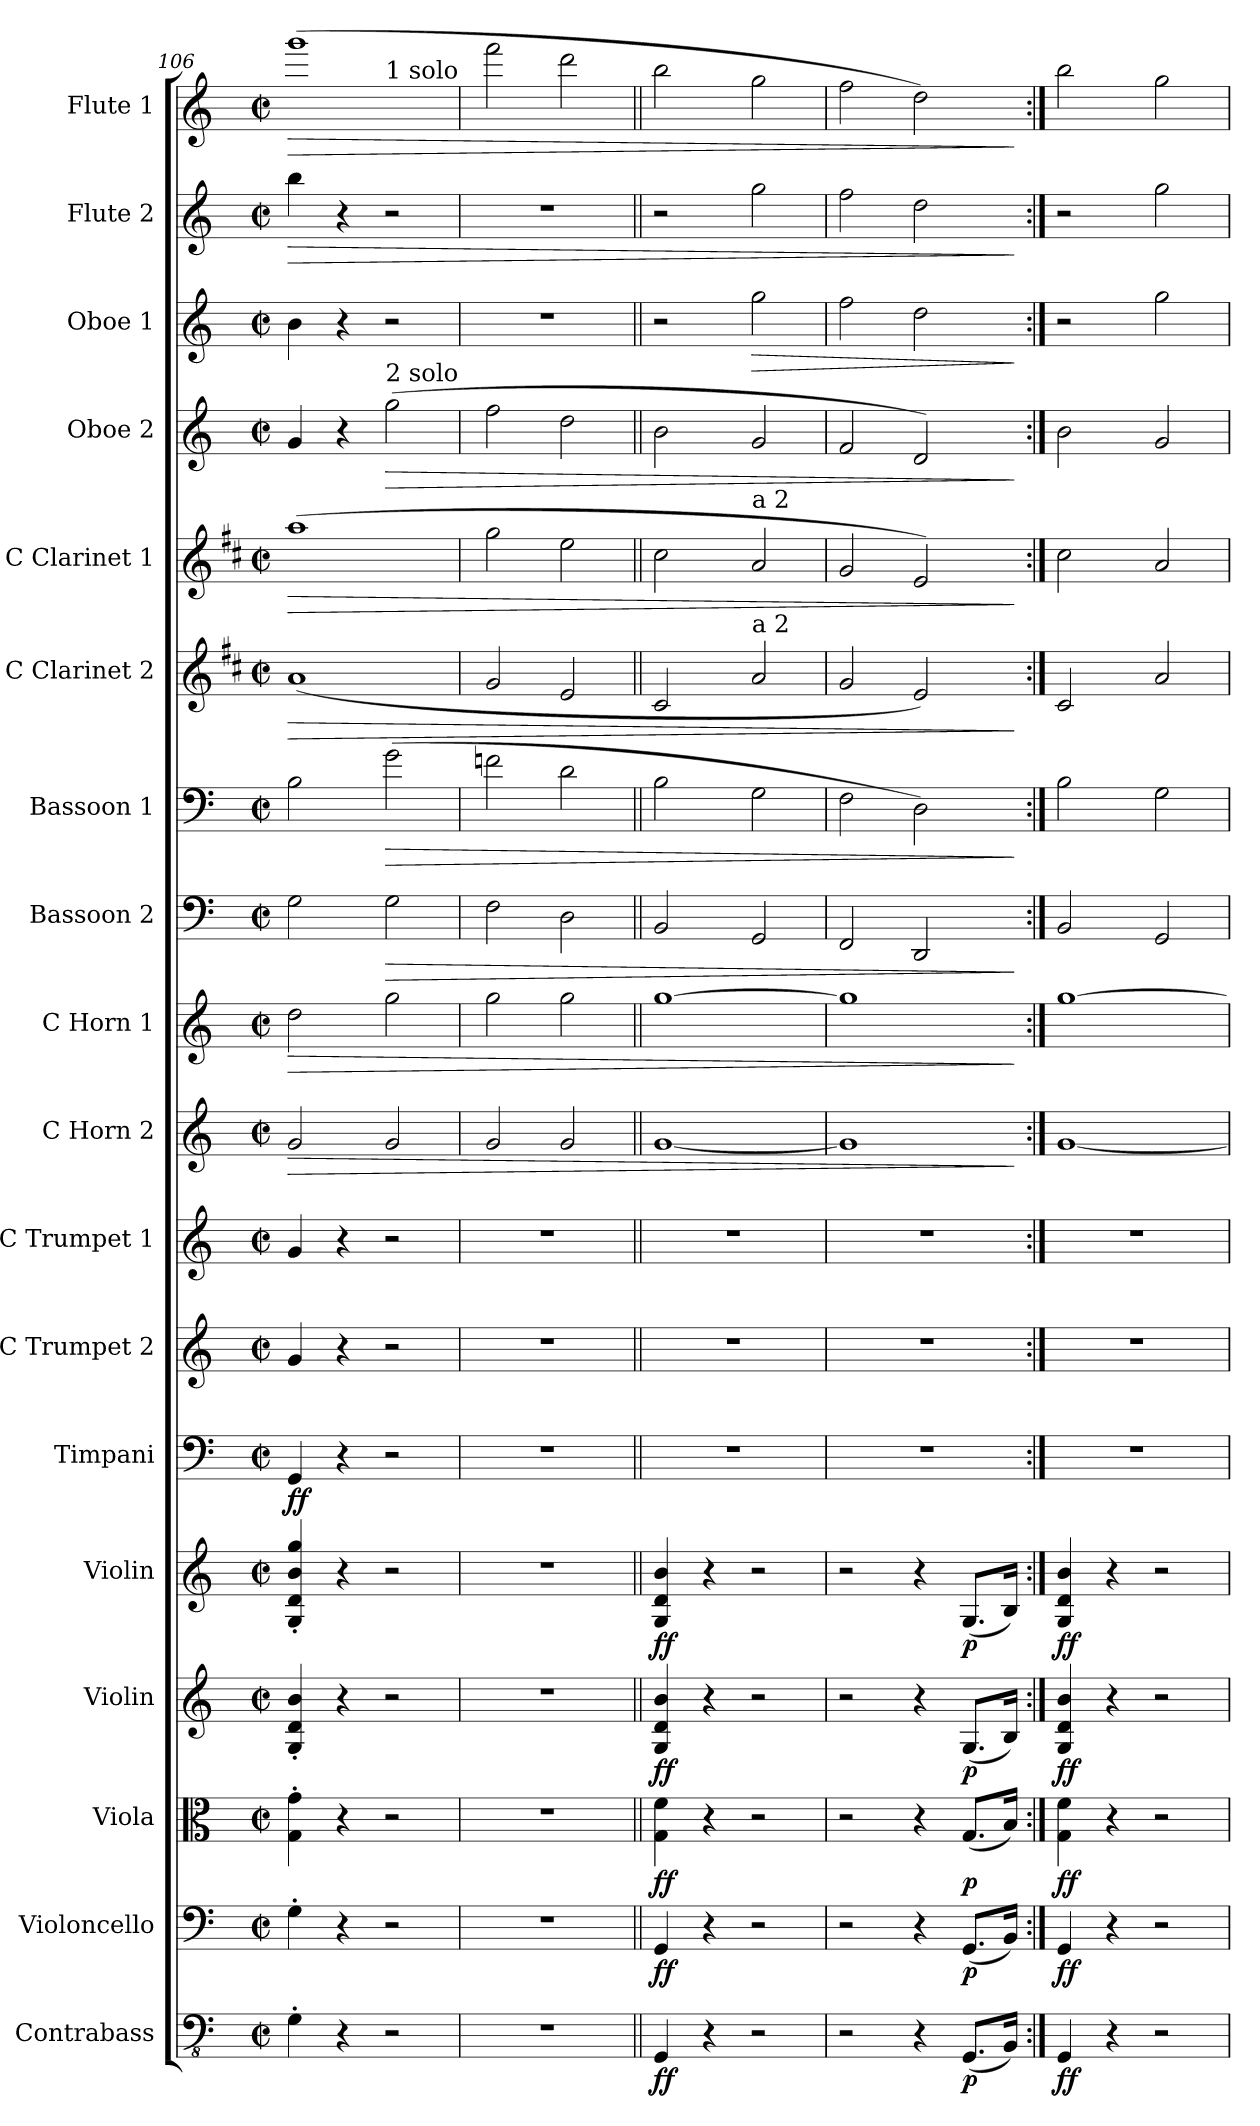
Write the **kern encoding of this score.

**kern	**dynam	**kern	**dynam	**kern	**dynam	**kern	**dynam	**kern	**dynam	**kern	**dynam	**kern	**kern	**kern	**dynam	**kern	**dynam	**kern	**dynam	**kern	**dynam	**kern	**dynam	**kern	**dynam	**kern	**dynam	**kern	**dynam	**kern	**dynam	**kern	**dynam
*part18	*part18	*part17	*part17	*part16	*part16	*part15	*part15	*part14	*part14	*part13	*part13	*part12	*part11	*part10	*part10	*part9	*part9	*part8	*part8	*part7	*part7	*part6	*part6	*part5	*part5	*part4	*part4	*part3	*part3	*part2	*part2	*part1	*part1
*staff18	*staff18	*staff17	*staff17	*staff16	*staff16	*staff15	*staff15	*staff14	*staff14	*staff13	*staff13	*staff12	*staff11	*staff10	*staff10	*staff9	*staff9	*staff8	*staff8	*staff7	*staff7	*staff6	*staff6	*staff5	*staff5	*staff4	*staff4	*staff3	*staff3	*staff2	*staff2	*staff1	*staff1
*I"Contrabass	*	*I"Violoncello	*	*I"Viola	*	*I"Violin	*	*I"Violin	*	*I"Timpani	*	*I"C Trumpet 2	*I"C Trumpet 1	*I"C Horn 2	*	*I"C Horn 1	*	*I"Bassoon 2	*	*I"Bassoon 1	*	*I"C Clarinet 2	*	*I"C Clarinet 1	*	*I"Oboe 2	*	*I"Oboe 1	*	*I"Flute 2	*	*I"Flute 1	*
*I'Cb	*	*I'Vc	*	*I'Vla	*	*I'Vln	*	*I'Vln	*	*I'Timp	*	*I'Tpt 2	*I'Tpt 1	*I'Hn 2	*	*I'Hn 1	*	*I'Bsn 2	*	*I'Bsn 1	*	*I'Cl.2	*	*I'Cl.1	*	*I'Ob 2	*	*I'Ob 1	*	*I'Fl 2	*	*I'Fl 1	*
*clefFv4	*	*clefF4	*	*clefC3	*	*clefG2	*	*clefG2	*	*clefF4	*	*clefG2	*clefG2	*clefG2	*	*clefG2	*	*clefF4	*	*clefF4	*	*clefG2	*	*clefG2	*	*clefG2	*	*clefG2	*	*clefG2	*	*clefG2	*
*	*	*	*	*	*	*	*	*	*	*	*	*	*	*ITrd7c12	*	*ITrd7c12	*	*	*	*	*	*ITrd1c2	*	*ITrd1c2	*	*	*	*	*	*	*	*	*
*k[]	*	*k[]	*	*k[]	*	*k[]	*	*k[]	*	*k[]	*	*k[]	*k[]	*k[]	*	*k[]	*	*k[]	*	*k[]	*	*k[]	*	*k[]	*	*k[]	*	*k[]	*	*k[]	*	*k[]	*
*M2/2	*	*M2/2	*	*M2/2	*	*M2/2	*	*M2/2	*	*M2/2	*	*M2/2	*M2/2	*M2/2	*	*M2/2	*	*M2/2	*	*M2/2	*	*M2/2	*	*M2/2	*	*M2/2	*	*M2/2	*	*M2/2	*	*M2/2	*
*met(c|)	*	*met(c|)	*	*met(c|)	*	*met(c|)	*	*met(c|)	*	*met(c|)	*	*met(c|)	*met(c|)	*met(c|)	*	*met(c|)	*	*met(c|)	*	*met(c|)	*	*met(c|)	*	*met(c|)	*	*met(c|)	*	*met(c|)	*	*met(c|)	*	*met(c|)	*
=106	=106	=106	=106	=106	=106	=106	=106	=106	=106	=106	=106	=106	=106	=106	=106	=106	=106	=106	=106	=106	=106	=106	=106	=106	=106	=106	=106	=106	=106	=106	=106	=106	=106
!	!	!	!	!	!	!	!	!	!	!	!LO:DY:b	!	!	!	!LO:HP:b	!	!LO:HP:b	!	!	!	!	!	!LO:HP:b	!	!LO:HP:b	!	!	!	!	!	!LO:HP:b	!	!LO:HP:b
*	*	*	*	*	*	*	*	*	*	*	*	*	*	*	*	*	*	*	*	*	*	*	*	*	*	*	*	*	*	*	*	*^	*
4GG'\	.	4G'\	.	4G\' 4g\'	.	4G/' 4d/' 4b/'	.	4G/' 4d/' 4b/' 4gg/'	.	4GG/	ff	4g/	4g/	2G/	>	2d\	>	2G\	.	2B\	.	(>1g	>	(>1gg	>	4g/	.	4b\	.	4bb\	>	(>1ggg	2ryy	>
4r	.	4r	.	4r	.	4r	.	4r	.	4r	.	4r	4r	.	.	.	.	.	.	.	.	.	.	.	.	4r	.	4r	.	4r	.	.	.	.
!	!	!	!	!	!	!	!	!	!	!	!	!	!	!	!	!	!	!	!	!	!	!	!	!	!	!	!	!	!	!	!	!	!LO:TX:a:t=1 solo	!
!	!	!	!	!	!	!	!	!	!	!	!	!	!	!	!	!	!	!	!	!	!	!	!	!	!	!LO:TX:a:t=2 solo	!	!	!	!	!	!	!	!
!	!	!	!	!	!	!	!	!	!	!	!	!	!	!	!	!	!	!	!LO:HP:b	!	!LO:HP:b	!	!	!	!	!	!LO:HP:b	!	!	!	!	!	!	!
2r	.	2r	.	2r	.	2r	.	2r	.	2r	.	2r	2r	2G/	.	2g\	.	2G\	>	(>2g\	>	.	.	.	.	(>2gg\	>	2r	.	2r	.	.	2ryy	.
*	*	*	*	*	*	*	*	*	*	*	*	*	*	*	*	*	*	*	*	*	*	*	*	*	*	*	*	*	*	*	*	*v	*v	*
=107	=107	=107	=107	=107	=107	=107	=107	=107	=107	=107	=107	=107	=107	=107	=107	=107	=107	=107	=107	=107	=107	=107	=107	=107	=107	=107	=107	=107	=107	=107	=107	=107	=107
1r	.	1r	.	1r	.	1r	.	1r	.	1r	.	1r	1r	2G/	.	2g\	.	2F\	.	2fn\	.	2f/	.	2ff\	.	2ff\	.	1r	.	1r	.	2fff\	.
.	.	.	.	.	.	.	.	.	.	.	.	.	.	2G/	.	2g\	.	2D\	.	2d\	.	2d/	.	2dd\	.	2dd\	.	.	.	.	.	2ddd\	.
=108||	=108||	=108||	=108||	=108||	=108||	=108||	=108||	=108||	=108||	=108||	=108||	=108||	=108||	=108||	=108||	=108||	=108||	=108||	=108||	=108||	=108||	=108||	=108||	=108||	=108||	=108||	=108||	=108||	=108||	=108||	=108||	=108||	=108||
!	!LO:DY:b	!	!LO:DY:b	!	!LO:DY:b	!	!LO:DY:b	!	!LO:DY:b	!	!	!	!	!	!	!	!	!	!	!	!	!	!	!	!	!	!	!	!	!	!	!	!
4GGG/	ff	4GG/	ff	4G\ 4f\	ff	4G/ 4d/ 4b/	ff	4G/ 4d/ 4b/	ff	1r	.	1r	1r	[1G	.	[1g	.	2BB/	.	2B\	.	2B/	.	2b\	.	2b\	.	2r	.	2r	.	2bb\	.
4r	.	4r	.	4r	.	4r	.	4r	.	.	.	.	.	.	.	.	.	.	.	.	.	.	.	.	.	.	.	.	.	.	.	.	.
!	!	!	!	!	!	!	!	!	!	!	!	!	!	!	!	!	!	!	!	!	!	!	!	!LO:TX:a:t=a 2	!	!	!	!	!	!	!	!	!
!	!	!	!	!	!	!	!	!	!	!	!	!	!	!	!	!	!	!	!	!	!	!LO:TX:a:t=a 2	!	!	!	!	!	!	!	!	!	!	!
!	!	!	!	!	!	!	!	!	!	!	!	!	!	!	!	!	!	!	!	!	!	!	!	!	!	!	!	!	!LO:HP:b	!	!	!	!
2r	.	2r	.	2r	.	2r	.	2r	.	.	.	.	.	.	.	.	.	2GG/	.	2G\	.	2g/	.	2g/	.	2g/	.	2gg\	>	2gg\	.	2gg\	.
!!LO:PB:g=z
=109	=109	=109	=109	=109	=109	=109	=109	=109	=109	=109	=109	=109	=109	=109	=109	=109	=109	=109	=109	=109	=109	=109	=109	=109	=109	=109	=109	=109	=109	=109	=109	=109	=109
2r	.	2r	.	2r	.	2r	.	2r	.	1r	.	1r	1r	1G]	.	1g]	.	2FF/	.	2F\	.	2f/	.	2f/	.	2f/	.	2ff\	.	2ff\	.	2ff\	.
4r	.	4r	.	4r	.	4r	.	4r	.	.	.	.	.	.	.	.	.	2DD/	.	2D\)	.	2d/)	.	2d/)	.	2d/)	.	2dd\	.	2dd\	.	2dd\)	.
!	!LO:DY:b	!	!LO:DY:b	!	!LO:DY:b	!	!LO:DY:b	!	!LO:DY:b	!	!	!	!	!	!	!	!	!	!	!	!	!	!	!	!	!	!	!	!	!	!	!	!
(<8.GGG/L	p	(<8.GG/L	p	(<8.G/L	p	(<8.G/L	p	(<8.G/L	p	.	.	.	.	.	.	.	.	.	.	.	.	.	.	.	.	.	.	.	.	.	.	.	.
16BBB/Jk)	.	16BB/Jk)	.	16B/Jk)	.	16B/Jk)	.	16B/Jk)	.	.	.	.	.	.	.	.	.	.	.	.	.	.	.	.	.	.	.	.	.	.	.	.	.
.	.	.	.	.	.	.	.	.	.	.	.	.	.	.	]	.	]	.	]	.	]	.	]	.	]	.	]	.	]	.	]	.	]
=110:|!	=110:|!	=110:|!	=110:|!	=110:|!	=110:|!	=110:|!	=110:|!	=110:|!	=110:|!	=110:|!	=110:|!	=110:|!	=110:|!	=110:|!	=110:|!	=110:|!	=110:|!	=110:|!	=110:|!	=110:|!	=110:|!	=110:|!	=110:|!	=110:|!	=110:|!	=110:|!	=110:|!	=110:|!	=110:|!	=110:|!	=110:|!	=110:|!	=110:|!
!	!LO:DY:b	!	!LO:DY:b	!	!LO:DY:b	!	!LO:DY:b	!	!LO:DY:b	!	!	!	!	!	!	!	!	!	!	!	!	!	!	!	!	!	!	!	!	!	!	!	!
4GGG/	ff	4GG/	ff	4G\ 4f\	ff	4G/ 4d/ 4b/	ff	4G/ 4d/ 4b/	ff	1r	.	1r	1r	[1G	.	[1g	.	2BB/	.	2B\	.	2B/	.	2b\	.	2b\	.	2r	.	2r	.	2bb\	.
4r	.	4r	.	4r	.	4r	.	4r	.	.	.	.	.	.	.	.	.	.	.	.	.	.	.	.	.	.	.	.	.	.	.	.	.
2r	.	2r	.	2r	.	2r	.	2r	.	.	.	.	.	.	.	.	.	2GG/	.	2G\	.	2g/	.	2g/	.	2g/	.	2gg\	.	2gg\	.	2gg\	.
=	=	=	=	=	=	=	=	=	=	=	=	=	=	=	=	=	=	=	=	=	=	=	=	=	=	=	=	=	=	=	=	=	=
*-	*-	*-	*-	*-	*-	*-	*-	*-	*-	*-	*-	*-	*-	*-	*-	*-	*-	*-	*-	*-	*-	*-	*-	*-	*-	*-	*-	*-	*-	*-	*-	*-	*-
